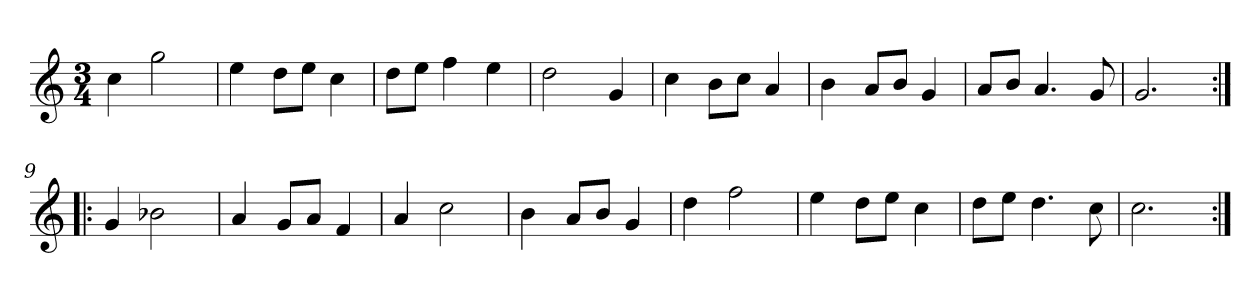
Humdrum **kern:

**kern
*part1
*staff1
*clefG2
*k[]
*C:
*M3/4
*MM120
=1
4cc
2gg
=2
4ee
8dd\L
8ee\J
4cc
=3
8dd\L
8ee\J
4ff
4ee
=4
2dd
4g
=5
4cc
8b\L
8cc\J
4a
=6
4b
8a/L
8b/J
4g
=7
8a/L
8b/J
4.a
8g
=8
2.g
=9:|!|:
4g
2b-X
=10
4a
8g/L
8a/J
4f
=11
4a
2cc
=12
4b
8a/L
8b/J
4g
=13
4dd
2ff
=14
4ee
8dd\L
8ee\J
4cc
=15
8dd\L
8ee\J
4.dd
8cc
=16
2.cc
=:|!
*-
